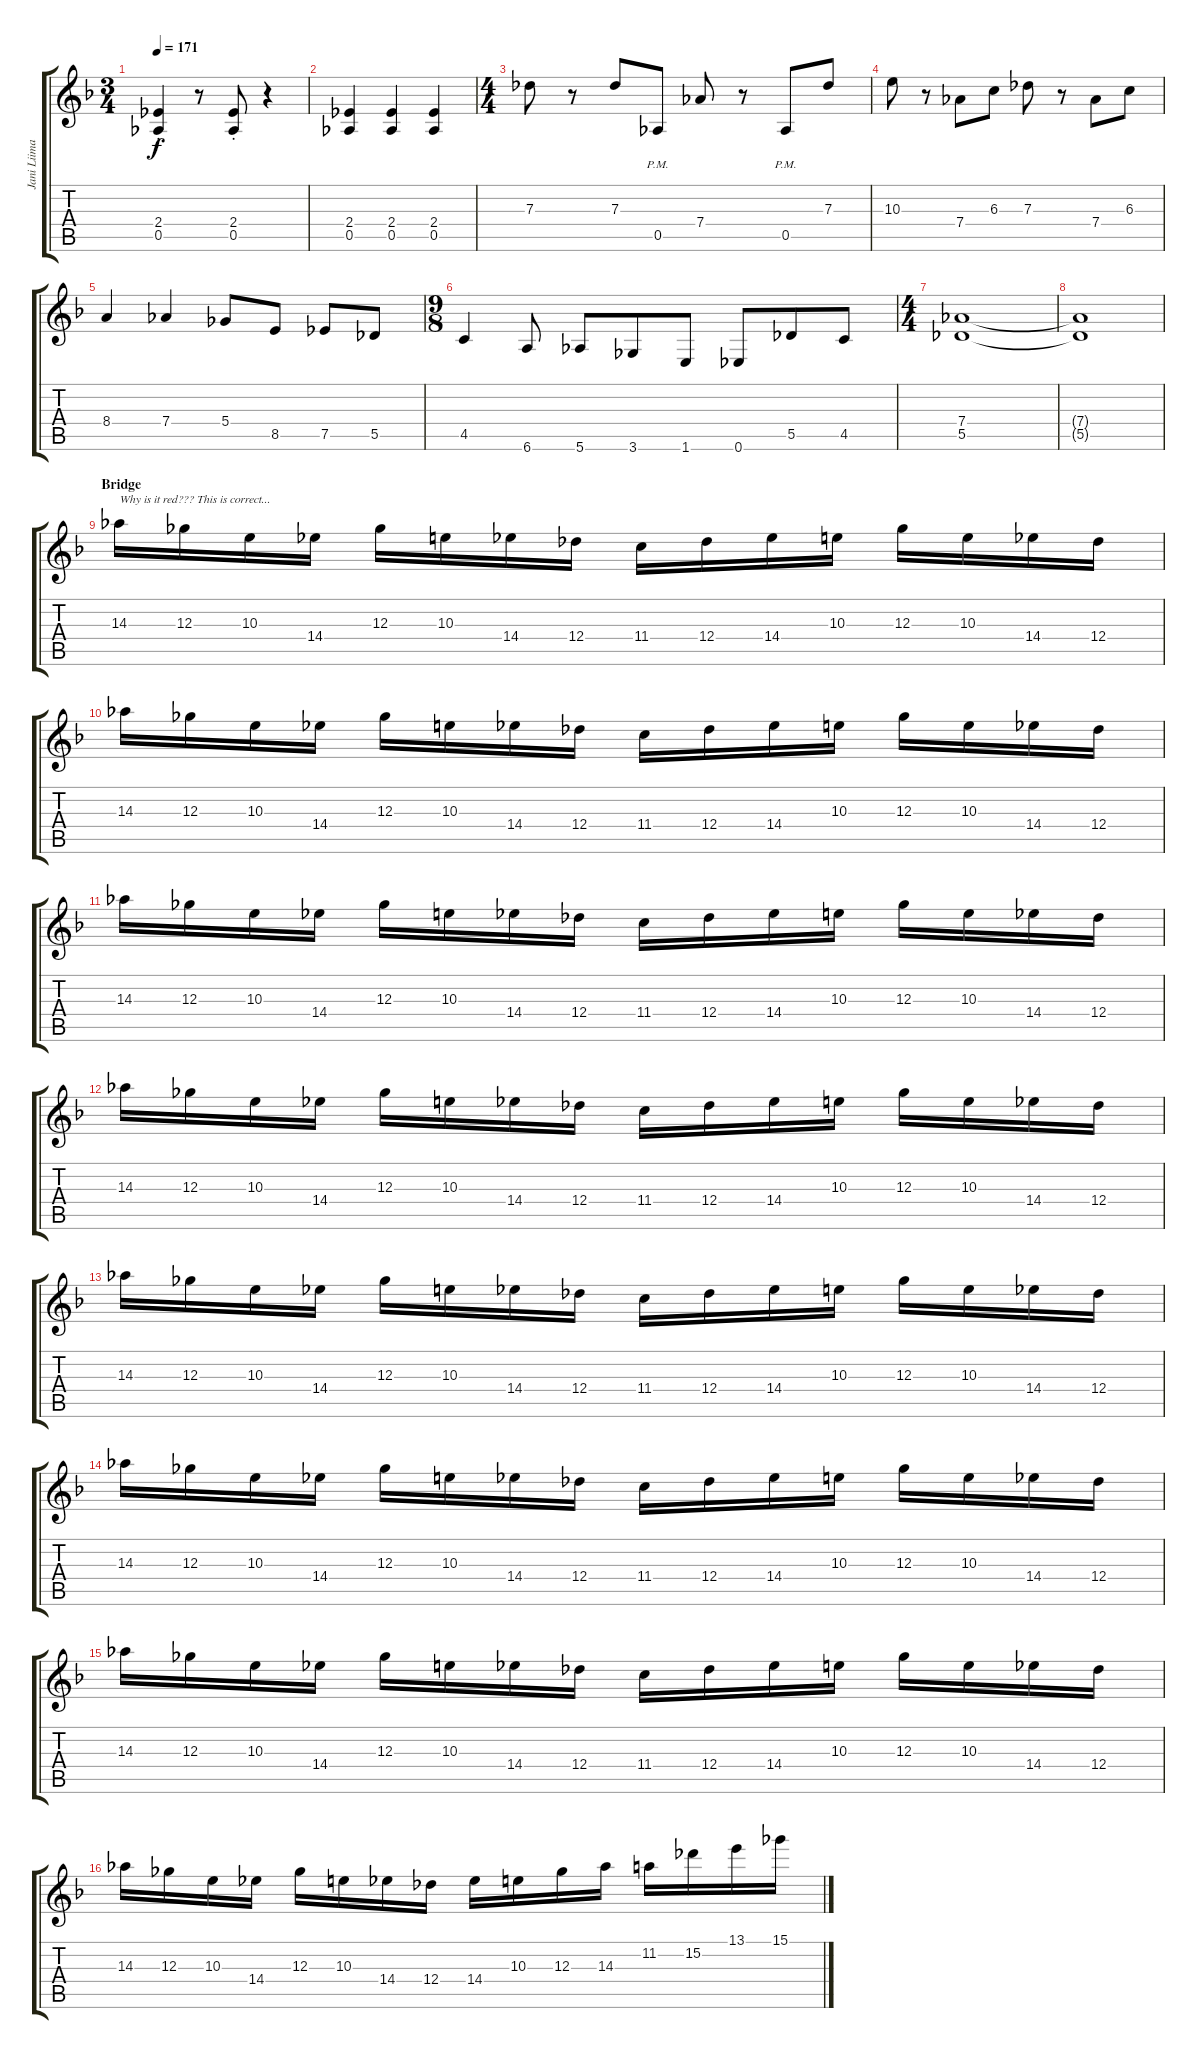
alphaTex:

\track ("Jani Liimatainen" "Jani Liima") {instrument distortionguitar}
\staff {score tabs}
\tuning (Eb4 Bb3 Gb3 Db3 Ab2 Eb2) {hide}
\ts (3 4)
\tempo 171
\clef g2
\ks dminor
(2.4{st} 0.5).4{dy f} r.8 (2.4{st} 0.5).8 r.4 |
(2.4 0.5).4 (2.4 0.5).4 (2.4 0.5).4 |
\ts (4 4)
7.3.8 r.8 7.3.8 0.5{pm}.8 7.4.8 r.8 0.5{pm}.8 7.3.8 |
10.3.8 r.8 7.4.8 6.3.8 7.3.8 r.8 7.4.8 6.3.8 |
8.4.4 7.4.4 5.4.8 8.5.8 7.5.8 5.5.8 |
\ts (9 8)
4.5.4 6.6.8 5.6.8 3.6.8 1.6.8 0.6.8 5.5.8 4.5.8 |
\ts (4 4)
(7.4 5.5).1 |
(7.4{t} 5.5{t}).1 |
\section ("" "Bridge")
14.3.16{txt "Why is it red??? This is correct..."} 12.3.16 10.3.16 14.4.16 12.3.16 10.3.16 14.4.16 12.4.16 11.4.16 12.4.16 14.4.16 10.3.16 12.3.16 10.3.16 14.4.16 12.4.16 |
14.3.16 12.3.16 10.3.16 14.4.16 12.3.16 10.3.16 14.4.16 12.4.16 11.4.16 12.4.16 14.4.16 10.3.16 12.3.16 10.3.16 14.4.16 12.4.16 |
14.3.16 12.3.16 10.3.16 14.4.16 12.3.16 10.3.16 14.4.16 12.4.16 11.4.16 12.4.16 14.4.16 10.3.16 12.3.16 10.3.16 14.4.16 12.4.16 |
14.3.16 12.3.16 10.3.16 14.4.16 12.3.16 10.3.16 14.4.16 12.4.16 11.4.16 12.4.16 14.4.16 10.3.16 12.3.16 10.3.16 14.4.16 12.4.16 |
14.3.16 12.3.16 10.3.16 14.4.16 12.3.16 10.3.16 14.4.16 12.4.16 11.4.16 12.4.16 14.4.16 10.3.16 12.3.16 10.3.16 14.4.16 12.4.16 |
14.3.16 12.3.16 10.3.16 14.4.16 12.3.16 10.3.16 14.4.16 12.4.16 11.4.16 12.4.16 14.4.16 10.3.16 12.3.16 10.3.16 14.4.16 12.4.16 |
14.3.16 12.3.16 10.3.16 14.4.16 12.3.16 10.3.16 14.4.16 12.4.16 11.4.16 12.4.16 14.4.16 10.3.16 12.3.16 10.3.16 14.4.16 12.4.16 |
14.3.16 12.3.16 10.3.16 14.4.16 12.3.16 10.3.16 14.4.16 12.4.16 14.4.16 10.3.16 12.3.16 14.3.16 11.2.16 15.2.16 13.1.16 15.1.16
